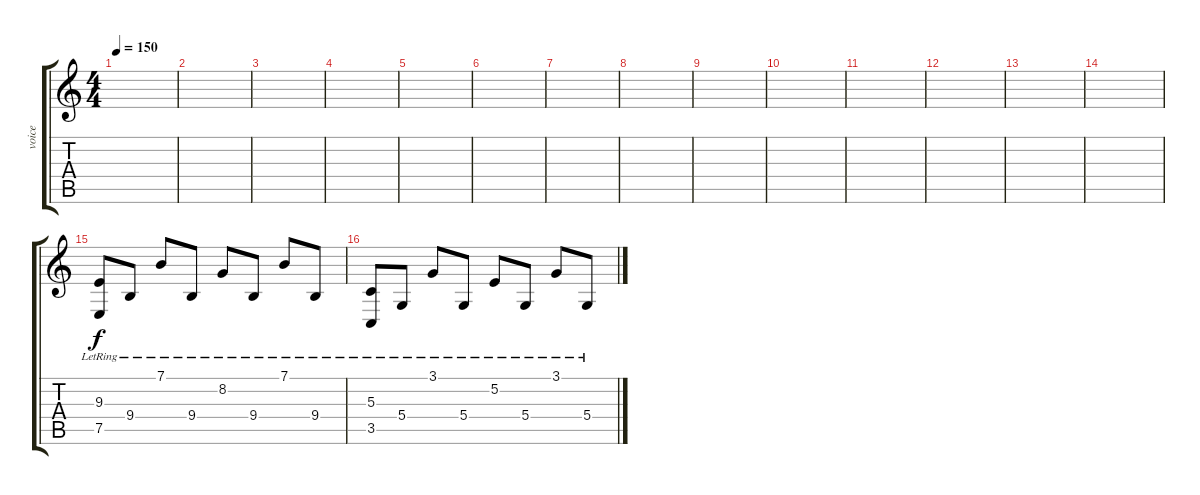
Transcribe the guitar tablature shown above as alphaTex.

\track ("voice" "voice") {instrument synthvoice}
\staff {score tabs}
\tuning (E4 B3 G3 D3 A2 E2) {hide}
\ts (4 4)
\tempo 150
\clef g2
\ks c
|
|
|
|
|
|
|
|
|
|
|
|
|
|
(9.3{lr} 7.5{lr}).8 9.4{lr}.8 7.1{lr}.8 9.4{lr}.8 8.2{lr}.8 9.4{lr}.8 7.1{lr}.8 9.4{lr}.8 |
(5.3{lr} 3.5{lr}).8 5.4{lr}.8 3.1{lr}.8 5.4{lr}.8 5.2{lr}.8 5.4{lr}.8 3.1{lr}.8 5.4{lr}.8
